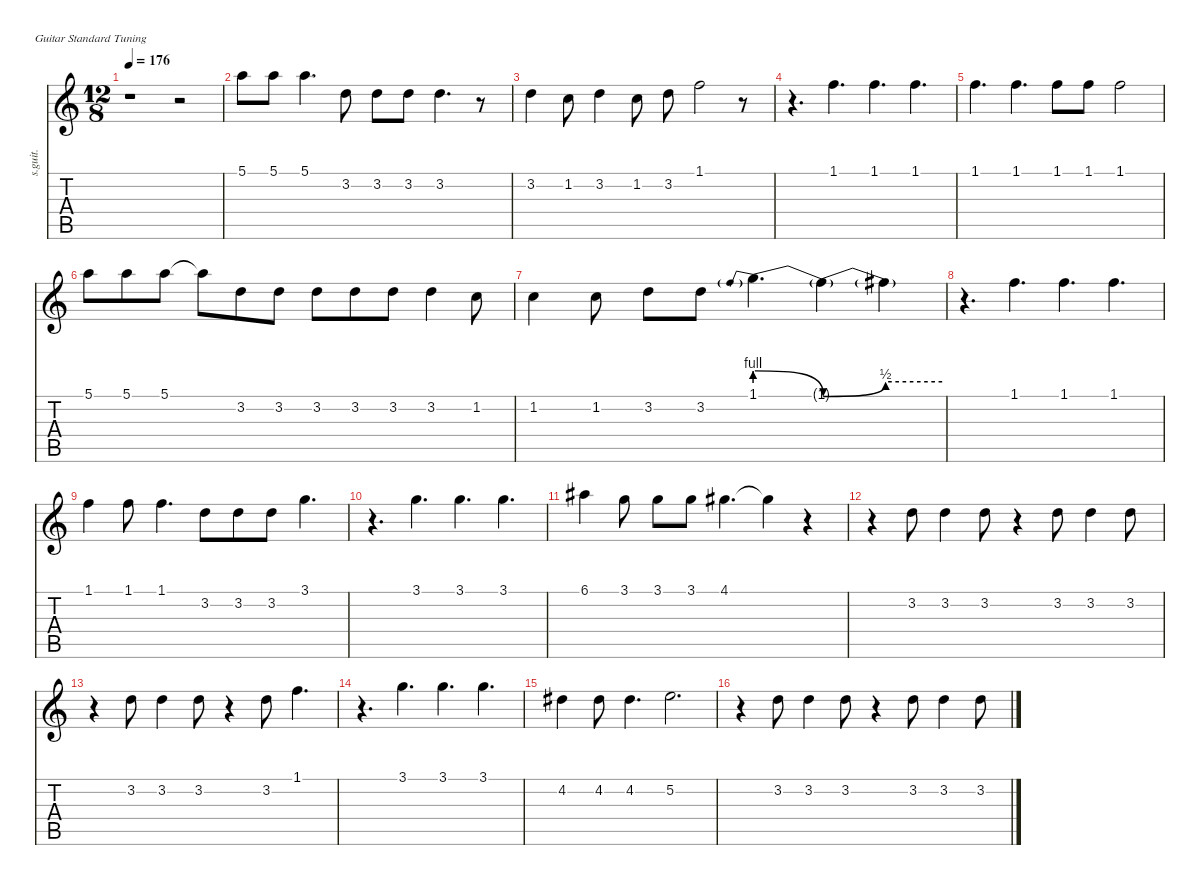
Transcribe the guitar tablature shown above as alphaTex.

\defaultSystemsLayout 4
\hideDynamics
\bracketExtendMode nobrackets
\track ("Phil Anselmo" "s.guit.") {instrument trumpet}
\staff {score tabs}
\tuning (E4 B3 G3 D3 A2 E2)
\displaytranspose 12
\ts (12 8)
\tempo 176
\clef g2
\ks c
r.1{dy f} r.2 |
5.1.8{lyrics (0 "") lyrics (1 "") lyrics (2 "") lyrics (3 "") lyrics (4 "")} 5.1.8{lyrics (0 "") lyrics (1 "") lyrics (2 "") lyrics (3 "") lyrics (4 "")} 5.1.4{d lyrics (0 "") lyrics (1 "") lyrics (2 "") lyrics (3 "") lyrics (4 "")} 3.2.8{lyrics (0 "") lyrics (1 "") lyrics (2 "") lyrics (3 "") lyrics (4 "")} 3.2.8{lyrics (0 "") lyrics (1 "") lyrics (2 "") lyrics (3 "") lyrics (4 "")} 3.2.8{lyrics (0 "") lyrics (1 "") lyrics (2 "") lyrics (3 "") lyrics (4 "")} 3.2.4{d lyrics (0 "") lyrics (1 "") lyrics (2 "") lyrics (3 "") lyrics (4 "")} r.8 |
3.2.4{lyrics (0 "") lyrics (1 "") lyrics (2 "") lyrics (3 "") lyrics (4 "")} 1.2.8{lyrics (0 "") lyrics (1 "") lyrics (2 "") lyrics (3 "") lyrics (4 "")} 3.2.4{lyrics (0 "") lyrics (1 "") lyrics (2 "") lyrics (3 "") lyrics (4 "")} 1.2.8{lyrics (0 "") lyrics (1 "") lyrics (2 "") lyrics (3 "") lyrics (4 "")} 3.2.8{lyrics (0 "") lyrics (1 "") lyrics (2 "") lyrics (3 "") lyrics (4 "")} 1.1.2{lyrics (0 "") lyrics (1 "") lyrics (2 "") lyrics (3 "") lyrics (4 "")} r.8 |
r.4{d} 1.1.4{d lyrics (0 "") lyrics (1 "") lyrics (2 "") lyrics (3 "") lyrics (4 "")} 1.1.4{d lyrics (0 "") lyrics (1 "") lyrics (2 "") lyrics (3 "") lyrics (4 "")} 1.1.4{d lyrics (0 "") lyrics (1 "") lyrics (2 "") lyrics (3 "") lyrics (4 "")} |
1.1.4{d lyrics (0 "") lyrics (1 "") lyrics (2 "") lyrics (3 "") lyrics (4 "")} 1.1.4{d lyrics (0 "") lyrics (1 "") lyrics (2 "") lyrics (3 "") lyrics (4 "")} 1.1.8{lyrics (0 "") lyrics (1 "") lyrics (2 "") lyrics (3 "") lyrics (4 "")} 1.1.8{lyrics (0 "") lyrics (1 "") lyrics (2 "") lyrics (3 "") lyrics (4 "")} 1.1.2{lyrics (0 "") lyrics (1 "") lyrics (2 "") lyrics (3 "") lyrics (4 "")} |
5.1.8{lyrics (0 "") lyrics (1 "") lyrics (2 "") lyrics (3 "") lyrics (4 "")} 5.1.8{lyrics (0 "") lyrics (1 "") lyrics (2 "") lyrics (3 "") lyrics (4 "")} 5.1.8{lyrics (0 "") lyrics (1 "") lyrics (2 "") lyrics (3 "") lyrics (4 "")} 5.1{t}.8{lyrics (0 "") lyrics (1 "") lyrics (2 "") lyrics (3 "") lyrics (4 "")} 3.2.8{lyrics (0 "") lyrics (1 "") lyrics (2 "") lyrics (3 "") lyrics (4 "")} 3.2.8{lyrics (0 "") lyrics (1 "") lyrics (2 "") lyrics (3 "") lyrics (4 "")} 3.2.8{lyrics (0 "") lyrics (1 "") lyrics (2 "") lyrics (3 "") lyrics (4 "")} 3.2.8{lyrics (0 "") lyrics (1 "") lyrics (2 "") lyrics (3 "") lyrics (4 "")} 3.2.8{lyrics (0 "") lyrics (1 "") lyrics (2 "") lyrics (3 "") lyrics (4 "")} 3.2.4{lyrics (0 "") lyrics (1 "") lyrics (2 "") lyrics (3 "") lyrics (4 "")} 1.2.8{lyrics (0 "") lyrics (1 "") lyrics (2 "") lyrics (3 "") lyrics (4 "")} |
1.2.4{lyrics (0 "") lyrics (1 "") lyrics (2 "") lyrics (3 "") lyrics (4 "")} 1.2.8{lyrics (0 "") lyrics (1 "") lyrics (2 "") lyrics (3 "") lyrics (4 "")} 3.2.8{lyrics (0 "") lyrics (1 "") lyrics (2 "") lyrics (3 "") lyrics (4 "")} 3.2.8{lyrics (0 "") lyrics (1 "") lyrics (2 "") lyrics (3 "") lyrics (4 "")} 1.1{be (prebendrelease 0 4 30 0)}.4{d lyrics (0 "") lyrics (1 "") lyrics (2 "") lyrics (3 "") lyrics (4 "")} 1.1{be (bend 0 0 60 2) t}.4{lyrics (0 "") lyrics (1 "") lyrics (2 "") lyrics (3 "") lyrics (4 "")} 1.1{be (hold 0 2 60 2) t}.4{lyrics (0 "") lyrics (1 "") lyrics (2 "") lyrics (3 "") lyrics (4 "")} |
r.4{d} 1.1.4{d lyrics (0 "") lyrics (1 "") lyrics (2 "") lyrics (3 "") lyrics (4 "")} 1.1.4{d lyrics (0 "") lyrics (1 "") lyrics (2 "") lyrics (3 "") lyrics (4 "")} 1.1.4{d lyrics (0 "") lyrics (1 "") lyrics (2 "") lyrics (3 "") lyrics (4 "")} |
1.1.4{lyrics (0 "") lyrics (1 "") lyrics (2 "") lyrics (3 "") lyrics (4 "")} 1.1.8{lyrics (0 "") lyrics (1 "") lyrics (2 "") lyrics (3 "") lyrics (4 "")} 1.1.4{d lyrics (0 "") lyrics (1 "") lyrics (2 "") lyrics (3 "") lyrics (4 "")} 3.2.8{lyrics (0 "") lyrics (1 "") lyrics (2 "") lyrics (3 "") lyrics (4 "")} 3.2.8{lyrics (0 "") lyrics (1 "") lyrics (2 "") lyrics (3 "") lyrics (4 "")} 3.2.8{lyrics (0 "") lyrics (1 "") lyrics (2 "") lyrics (3 "") lyrics (4 "")} 3.1.4{d lyrics (0 "") lyrics (1 "") lyrics (2 "") lyrics (3 "") lyrics (4 "")} |
r.4{d} 3.1.4{d lyrics (0 "") lyrics (1 "") lyrics (2 "") lyrics (3 "") lyrics (4 "")} 3.1.4{d lyrics (0 "") lyrics (1 "") lyrics (2 "") lyrics (3 "") lyrics (4 "")} 3.1.4{d lyrics (0 "") lyrics (1 "") lyrics (2 "") lyrics (3 "") lyrics (4 "")} |
6.1{acc #}.4{lyrics (0 "") lyrics (1 "") lyrics (2 "") lyrics (3 "") lyrics (4 "")} 3.1.8{lyrics (0 "") lyrics (1 "") lyrics (2 "") lyrics (3 "") lyrics (4 "")} 3.1.8{lyrics (0 "") lyrics (1 "") lyrics (2 "") lyrics (3 "") lyrics (4 "")} 3.1.8{lyrics (0 "") lyrics (1 "") lyrics (2 "") lyrics (3 "") lyrics (4 "")} 4.1{acc #}.4{d lyrics (0 "") lyrics (1 "") lyrics (2 "") lyrics (3 "") lyrics (4 "")} 4.1{t acc #}.4{lyrics (0 "") lyrics (1 "") lyrics (2 "") lyrics (3 "") lyrics (4 "")} r.4 |
r.4 3.2.8{lyrics (0 "") lyrics (1 "") lyrics (2 "") lyrics (3 "") lyrics (4 "")} 3.2.4{lyrics (0 "") lyrics (1 "") lyrics (2 "") lyrics (3 "") lyrics (4 "")} 3.2.8{lyrics (0 "") lyrics (1 "") lyrics (2 "") lyrics (3 "") lyrics (4 "")} r.4 3.2.8{lyrics (0 "") lyrics (1 "") lyrics (2 "") lyrics (3 "") lyrics (4 "")} 3.2.4{lyrics (0 "") lyrics (1 "") lyrics (2 "") lyrics (3 "") lyrics (4 "")} 3.2.8{lyrics (0 "") lyrics (1 "") lyrics (2 "") lyrics (3 "") lyrics (4 "")} |
r.4 3.2.8{lyrics (0 "") lyrics (1 "") lyrics (2 "") lyrics (3 "") lyrics (4 "")} 3.2.4{lyrics (0 "") lyrics (1 "") lyrics (2 "") lyrics (3 "") lyrics (4 "")} 3.2.8{lyrics (0 "") lyrics (1 "") lyrics (2 "") lyrics (3 "") lyrics (4 "")} r.4 3.2.8{lyrics (0 "") lyrics (1 "") lyrics (2 "") lyrics (3 "") lyrics (4 "")} 1.1.4{d lyrics (0 "") lyrics (1 "") lyrics (2 "") lyrics (3 "") lyrics (4 "")} |
r.4{d} 3.1.4{d lyrics (0 "") lyrics (1 "") lyrics (2 "") lyrics (3 "") lyrics (4 "")} 3.1.4{d lyrics (0 "") lyrics (1 "") lyrics (2 "") lyrics (3 "") lyrics (4 "")} 3.1.4{d lyrics (0 "") lyrics (1 "") lyrics (2 "") lyrics (3 "") lyrics (4 "")} |
4.2{acc #}.4{lyrics (0 "") lyrics (1 "") lyrics (2 "") lyrics (3 "") lyrics (4 "")} 4.2{acc #}.8{lyrics (0 "") lyrics (1 "") lyrics (2 "") lyrics (3 "") lyrics (4 "")} 4.2{acc #}.4{d lyrics (0 "") lyrics (1 "") lyrics (2 "") lyrics (3 "") lyrics (4 "")} 5.2.2{d lyrics (0 "") lyrics (1 "") lyrics (2 "") lyrics (3 "") lyrics (4 "")} |
r.4 3.2.8{lyrics (0 "") lyrics (1 "") lyrics (2 "") lyrics (3 "") lyrics (4 "")} 3.2.4{lyrics (0 "") lyrics (1 "") lyrics (2 "") lyrics (3 "") lyrics (4 "")} 3.2.8{lyrics (0 "") lyrics (1 "") lyrics (2 "") lyrics (3 "") lyrics (4 "")} r.4 3.2.8{lyrics (0 "") lyrics (1 "") lyrics (2 "") lyrics (3 "") lyrics (4 "")} 3.2.4{lyrics (0 "") lyrics (1 "") lyrics (2 "") lyrics (3 "") lyrics (4 "")} 3.2.8{lyrics (0 "") lyrics (1 "") lyrics (2 "") lyrics (3 "") lyrics (4 "")}
